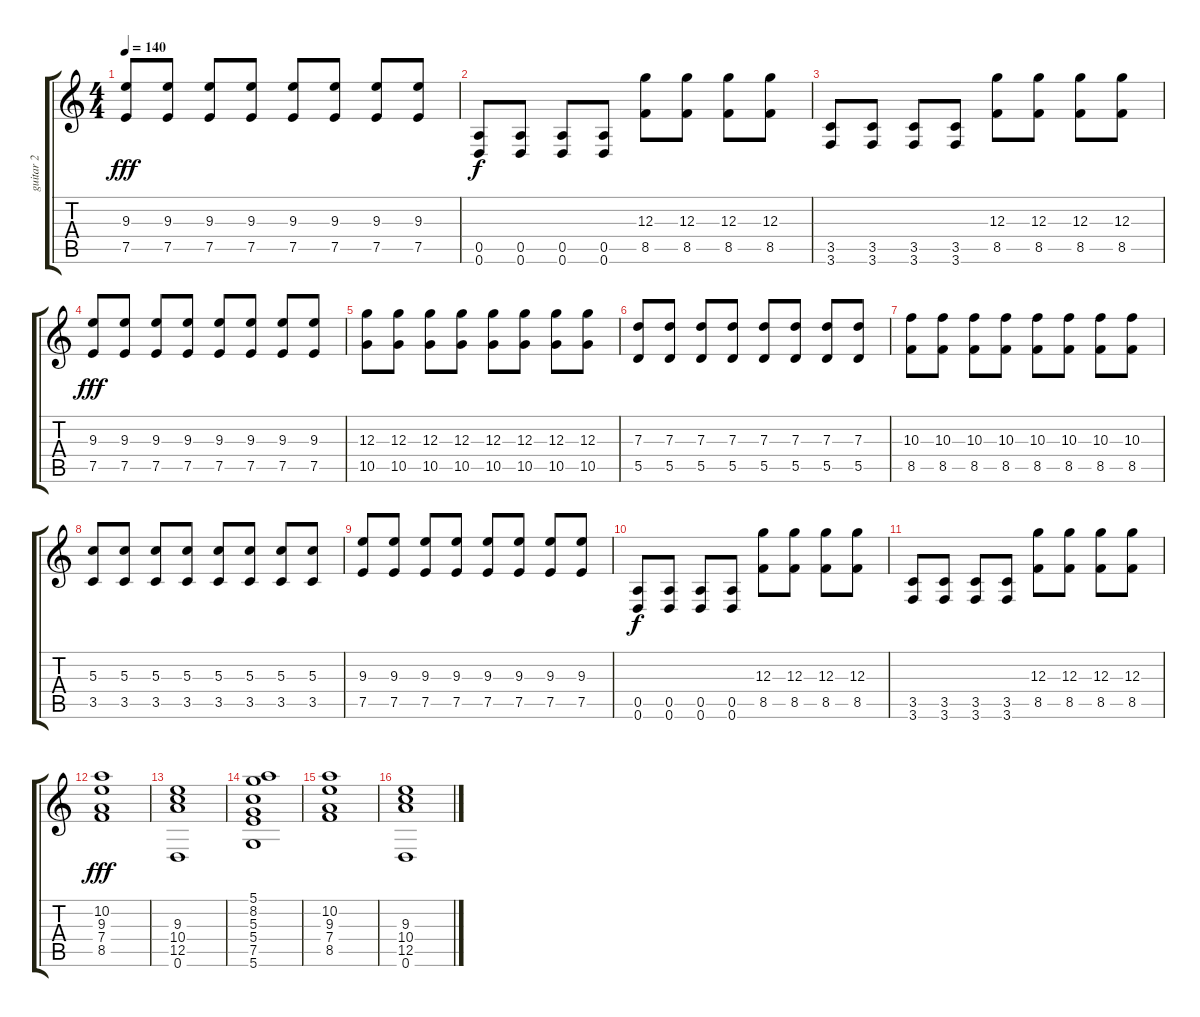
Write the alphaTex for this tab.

\track ("guitar 2" "guitar 2") {instrument distortionguitar}
\staff {score tabs}
\tuning (E4 B3 G3 D3 A2 D2) {hide}
\ts (4 4)
\tempo 140
\clef g2
\ks c
(9.3 7.5).8{dy fff} (9.3 7.5).8 (9.3 7.5).8 (9.3 7.5).8 (9.3 7.5).8 (9.3 7.5).8 (9.3 7.5).8 (9.3 7.5).8 |
(0.5 0.6).8{dy f} (0.5 0.6).8 (0.5 0.6).8 (0.5 0.6).8 (12.3 8.5).8 (12.3 8.5).8 (12.3 8.5).8 (12.3 8.5).8 |
(3.5 3.6).8 (3.5 3.6).8 (3.5 3.6).8 (3.5 3.6).8 (12.3 8.5).8 (12.3 8.5).8 (12.3 8.5).8 (12.3 8.5).8 |
(9.3 7.5).8{dy fff} (9.3 7.5).8 (9.3 7.5).8 (9.3 7.5).8 (9.3 7.5).8 (9.3 7.5).8 (9.3 7.5).8 (9.3 7.5).8 |
(12.3 10.5).8 (12.3 10.5).8 (12.3 10.5).8 (12.3 10.5).8 (12.3 10.5).8 (12.3 10.5).8 (12.3 10.5).8 (12.3 10.5).8 |
(7.3 5.5).8 (7.3 5.5).8 (7.3 5.5).8 (7.3 5.5).8 (7.3 5.5).8 (7.3 5.5).8 (7.3 5.5).8 (7.3 5.5).8 |
(10.3 8.5).8 (10.3 8.5).8 (10.3 8.5).8 (10.3 8.5).8 (10.3 8.5).8 (10.3 8.5).8 (10.3 8.5).8 (10.3 8.5).8 |
(5.3 3.5).8 (5.3 3.5).8 (5.3 3.5).8 (5.3 3.5).8 (5.3 3.5).8 (5.3 3.5).8 (5.3 3.5).8 (5.3 3.5).8 |
(9.3 7.5).8 (9.3 7.5).8 (9.3 7.5).8 (9.3 7.5).8 (9.3 7.5).8 (9.3 7.5).8 (9.3 7.5).8 (9.3 7.5).8 |
(0.5 0.6).8{dy f} (0.5 0.6).8 (0.5 0.6).8 (0.5 0.6).8 (12.3 8.5).8 (12.3 8.5).8 (12.3 8.5).8 (12.3 8.5).8 |
(3.5 3.6).8 (3.5 3.6).8 (3.5 3.6).8 (3.5 3.6).8 (12.3 8.5).8 (12.3 8.5).8 (12.3 8.5).8 (12.3 8.5).8 |
(10.2 9.3 7.4 8.5).1{dy fff instrument electricguitarclean} |
(9.3 10.4 12.5 0.6).1 |
(5.1 8.2 5.3 5.4 7.5 5.6).1 |
(10.2 9.3 7.4 8.5).1 |
(9.3 10.4 12.5 0.6).1
